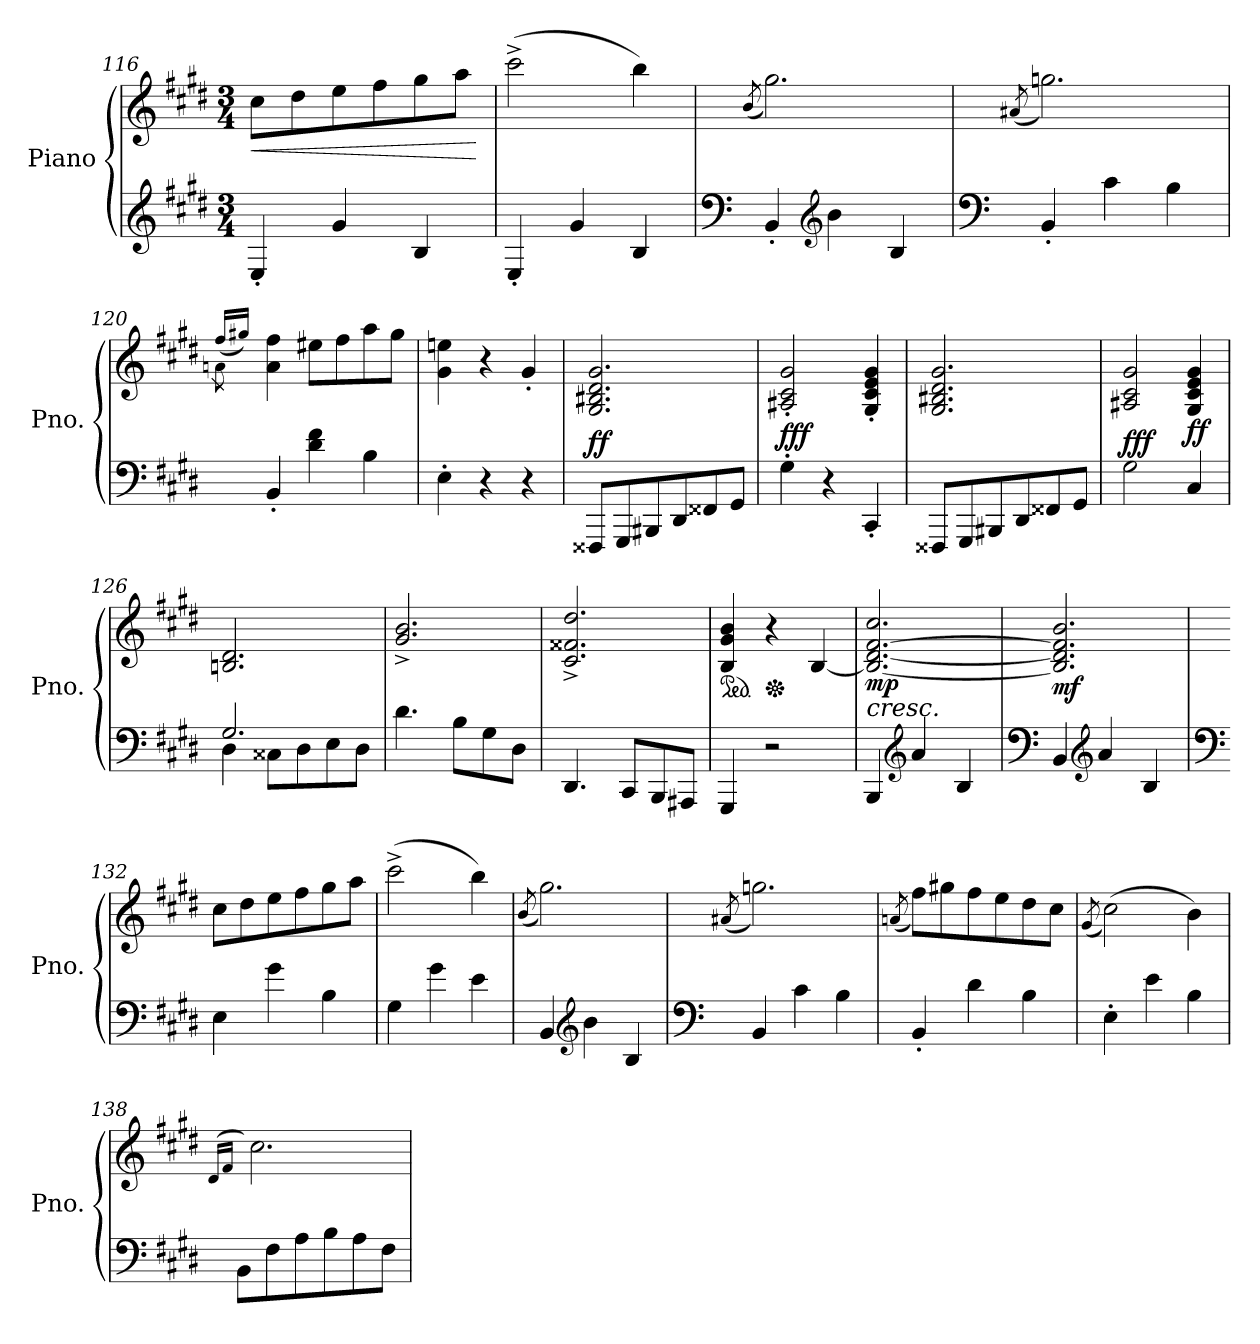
**kern	**kern	**dynam
*part1	*part1	*part1
*staff2	*staff1	*staff1/2
*I"Piano	*	*
*I'Pno.	*	*
*clefG2	*clefG2	*
*k[f#c#g#d#]	*k[f#c#g#d#]	*
*M3/4	*M3/4	*
=116	=116	=116
!	!	!LO:HP:b
4E'/	8cc#\L	<
*	*MM280	*
.	8dd#\	.
4g#/	8ee\	.
.	8ff#\	.
4B/	8gg#\	.
.	8aa\J	.
.	.	[
=117	=117	=117
4E'/	(>2ccc#^\	.
4g#/	.	.
*	*MM180	*
4B/	4bb\)	.
=118	=118	=118
*clefF4	*	*
*	*MM200	*
.	(<8qb/	.
4BB'/	2.gg#\)	.
*clefG2	*	*
4b\	.	.
4B/	.	.
=119	=119	=119
*clefF4	*	*
.	(<8qa#X/	.
4BB'/	2.ggn\)	.
4c#\	.	.
4B\	.	.
!!LO:LB:g=z
=120	=120	=120
.	(<16qff#/LL	.
*	*^	*
.	16qgg#X/JJ)	8qan\	.
4BB'/	4a\ 4ff#\	4ff#\yy	.
4d#\ 4f#\	8ee#X\L	2ryy	.
.	8ff#\	.	.
4B\	8aa\	.	.
.	8gg#\J	.	.
*	*v	*v	*
=121	=121	=121
4E'\	4g#\ 4een\	.
4r	4r	.
*	*MM130	*
4r	4g#'/	.
=122	=122	=122
*	*MM140	*
!	!	!LO:DY:a=2
8FFF##X/L	2.G#/ 2.B#X/ 2.d#/ 2.g#/	ff
8GGG#/	.	.
8BBB#X/	.	.
8DD#/	.	.
8FF##X/	.	.
8GG#/J	.	.
=123	=123	=123
*	*MM220	*
!	!	!LO:DY:a=2
4G#'\	2A#X/' 2c#/' 2g#/'	fff
4r	.	.
*	*MM180	*
4CC#'/	4G#/' 4c#/' 4e/' 4g#/'	.
=124	=124	=124
*	*MM300	*
8FFF##X/L	2.G#/ 2.B#X/ 2.d#/ 2.g#/	.
8GGG#/	.	.
8BBB#X/	.	.
8DD#/	.	.
8FF##X/	.	.
8GG#/J	.	.
=125	=125	=125
*	*MM200	*
!	!	!LO:DY:a=2
2G#\	2A#X/ 2c#/ 2g#/	fff
*	*MM95	*
!	!	!LO:DY:a=2
4C#/	4G#/ 4c#/ 4e/ 4g#/	ff
=126	=126	=126
*^	*	*
2.G#/	4D#\	2.Bn/ 2.d#/	.
.	8C##X\L	.	.
.	8D#\	.	.
.	8E\	.	.
.	8D#\J	.	.
*v	*v	*	*
!!LO:LB:g=z
=127	=127	=127
4.d#\	2.g#/^ 2.b/^	.
8B\L	.	.
8G#\	.	.
8D#\J	.	.
=128	=128	=128
4.DD#/	2.c#/^ 2.f##X/^ 2.dd#/^	.
8CC#/L	.	.
8BBB/	.	.
8AAA#X/J	.	.
=129	=129	=129
*	*ped	*
4GGG#/	4B/ 4g#/ 4b/	.
*	*Xped	*
2r	4r	.
.	[4B/	.
=130	=130	=130
*	*MM130	*
!	!	!LO:HP:b
!	!	!LO:DY:n=1:b
4BBB/	2.B/_ [2.d#/ [2.f#/ 2.cc#/	< mp
*clefG2	*	*
4a/	.	.
4B/	.	.
=131	=131	=131
*clefF4	*	*
!	!	!LO:DY:b
4BB/	2.B/] 2.d#/] 2.f#/] 2.b/	mf
*clefG2	*	*
4a/	.	.
4B/	.	.
.	.	[
=132	=132	=132
*clefF4	*	*
*	*MM180	*
4E\	8cc#\L	.
.	8dd#\	.
*	*MM250	*
4g#\	8ee\	.
.	8ff#\	.
4B\	8gg#\	.
.	8aa\J	.
=133	=133	=133
4G#\	(>2ccc#^\	.
4g#\	.	.
4e\	4bb\)	.
=134	=134	=134
.	(<8qb/	.
4BB/	2.gg#\)	.
*clefG2	*	*
4b\	.	.
4B/	.	.
!!LO:PB:g=z
=135	=135	=135
*clefF4	*	*
.	(<8qa#X/	.
4BB/	2.ggn\)	.
4c#\	.	.
4B\	.	.
=136	=136	=136
.	(>8qan/	.
4BB'/	8ff#\L)	.
.	8gg#X\	.
4d#\	8ff#\	.
.	8ee\	.
4B\	8dd#\	.
.	8cc#\J	.
=137	=137	=137
.	(<8qg#/	.
4E'\	(>2cc#\)	.
4e\	.	.
4B\	4b\)	.
=138	=138	=138
*	*MM180	*
.	(<16qd#/LL	.
.	16qf#/JJ	.
*	*^	*
8BB\L	[4cc#/yy)	2.cc#\	.
8F#\	.	.	.
*	*MM250	*	*
8A\	4cc#/yy_	.	.
8B\	.	.	.
8A\	4cc#/yy]	.	.
8F#\J	.	.	.
*	*v	*v	*
=	=	=
*-	*-	*-
